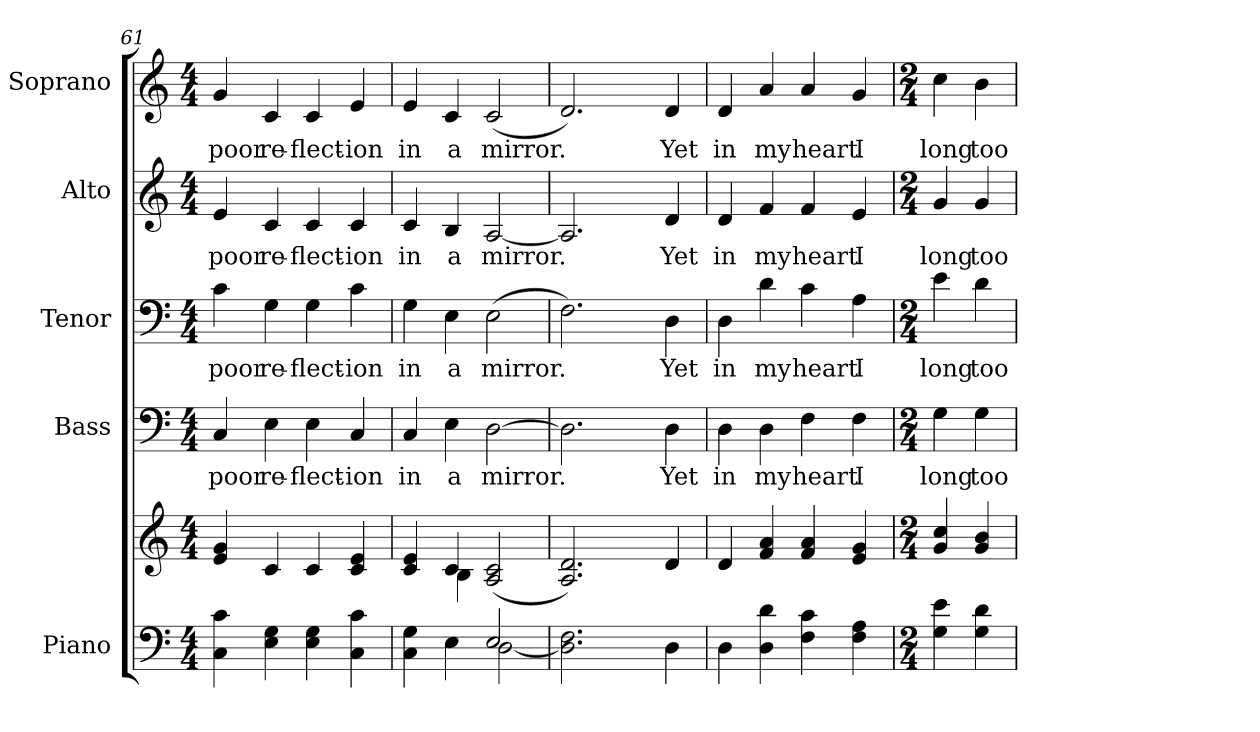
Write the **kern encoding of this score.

**kern	**kern	**kern	**text	**kern	**text	**kern	**text	**kern	**text
*part5	*part5	*part4	*part4	*part3	*part3	*part2	*part2	*part1	*part1
*staff6	*staff5	*staff4	*staff4	*staff3	*staff3	*staff2	*staff2	*staff1	*staff1
*I"Piano	*	*I"Bass	*	*I"Tenor	*	*I"Alto	*	*I"Soprano	*
*I'Pno.	*	*I'B.	*	*I'T.	*	*I'A.	*	*I'S.	*
*clefF4	*clefG2	*clefF4	*	*clefF4	*	*clefG2	*	*clefG2	*
*k[]	*k[]	*k[]	*	*k[]	*	*k[]	*	*k[]	*
*C:	*C:	*C:	*	*C:	*	*C:	*	*C:	*
*M4/4	*M4/4	*M4/4	*	*M4/4	*	*M4/4	*	*M4/4	*
=61	=61	=61	=61	=61	=61	=61	=61	=61	=61
*	*^	*	*	*	*	*	*	*	*
!	!	!	!	!LO:LY:b:color=#000000	!	!	!	!	!	!
!	!	!	!	!	!	!LO:LY:b:color=#000000	!	!	!	!
!	!	!	!	!	!	!	!	!LO:LY:b:color=#000000	!	!
!	!	!	!	!	!	!	!	!	!	!LO:LY:b:color=#000000
4Ci\ 4ci	4ei/ 4gi	2ryy	4Ci/	poor	4ci\	poor	4ei/	poor	4gi/	poor
!	!	!	!	!LO:LY:b:color=#000000	!	!	!	!	!	!
!	!	!	!	!	!	!LO:LY:b:color=#000000	!	!	!	!
!	!	!	!	!	!	!	!	!LO:LY:b:color=#000000	!	!
!	!	!	!	!	!	!	!	!	!	!LO:LY:b:color=#000000
4Ei\ 4Gi	4ci/	.	4Ei\	re-	4Gi\	re-	4ci/	re-	4ci/	re-
!	!	!	!	!LO:LY:b:color=#000000	!	!	!	!	!	!
!	!	!	!	!	!	!LO:LY:b:color=#000000	!	!	!	!
!	!	!	!	!	!	!	!	!LO:LY:b:color=#000000	!	!
!	!	!	!	!	!	!	!	!	!	!LO:LY:b:color=#000000
4Ei\ 4Gi	4ci/	2ryy	4Ei\	-flect-	4Gi\	-flect-	4ci/	-flect-	4ci/	-flect-
!	!	!	!	!LO:LY:b:color=#000000	!	!	!	!	!	!
!	!	!	!	!	!	!LO:LY:b:color=#000000	!	!	!	!
!	!	!	!	!	!	!	!	!LO:LY:b:color=#000000	!	!
!	!	!	!	!	!	!	!	!	!	!LO:LY:b:color=#000000
4Ci\ 4ci	4ci/ 4ei	.	4Ci/	-ion	4ci\	-ion	4ci/	-ion	4ei/	-ion
!!LO:PB:g=z
=62	=62	=62	=62	=62	=62	=62	=62	=62	=62	=62
*^	*	*	*	*	*	*	*	*	*	*
!	!	!	!	!	!LO:LY:b:color=#000000	!	!	!	!	!	!
!	!	!	!	!	!	!	!LO:LY:b:color=#000000	!	!	!	!
!	!	!	!	!	!	!	!	!	!LO:LY:b:color=#000000	!	!
!	!	!	!	!	!	!	!	!	!	!	!LO:LY:b:color=#000000
4Ci\ 4Gi	2ryy	4ci/ 4ei	4ryy	4Ci/	in	4Gi\	in	4ci/	in	4ei/	in
!	!	!	!	!	!LO:LY:b:color=#000000	!	!	!	!	!	!
!	!	!	!	!	!	!	!LO:LY:b:color=#000000	!	!	!	!
!	!	!	!	!	!	!	!	!	!LO:LY:b:color=#000000	!	!
!	!	!	!	!	!	!	!	!	!	!	!LO:LY:b:color=#000000
4Ei\	.	4ci/	4Bi\	4Ei\	a	4Ei\	a	4Bi/	a	4ci/	a
!	!	!	!	!	!LO:LY:b:color=#000000	!	!	!	!	!	!
!	!	!	!	!	!	!	!LO:LY:b:color=#000000	!	!	!	!
!	!	!	!	!	!	!	!	!	!LO:LY:b:color=#000000	!	!
!	!	!	!	!	!	!	!	!	!	!	!LO:LY:b:color=#000000
2Ei/	[<2Di\	(2Ai/ 2ci	2ryy	[>2Di\	mirror.	(2Ei\	mirror.	[<2Ai/	mirror.	(2ci/	mirror.
*	*	*v	*v	*	*	*	*	*	*	*	*
=63	=63	=63	=63	=63	=63	=63	=63	=63	=63	=63
2.Di\] 2.Fi	2ryy	2.Ai/ 2.di)	2.Di\]	.	2.Fi\)	.	2.Ai/]	.	2.di/)	.
.	2ryy	.	.	.	.	.	.	.	.	.
!	!	!	!	!LO:LY:b:color=#000000	!	!	!	!	!	!
!	!	!	!	!	!	!LO:LY:b:color=#000000	!	!	!	!
!	!	!	!	!	!	!	!	!LO:LY:b:color=#000000	!	!
!	!	!	!	!	!	!	!	!	!	!LO:LY:b:color=#000000
4Di\	.	4di/	4Di\	Yet	4Di\	Yet	4di/	Yet	4di/	Yet
*v	*v	*	*	*	*	*	*	*	*	*
=64	=64	=64	=64	=64	=64	=64	=64	=64	=64
!	!	!	!LO:LY:b:color=#000000	!	!	!	!	!	!
!	!	!	!	!	!LO:LY:b:color=#000000	!	!	!	!
!	!	!	!	!	!	!	!LO:LY:b:color=#000000	!	!
!	!	!	!	!	!	!	!	!	!LO:LY:b:color=#000000
4Di\	4di/	4Di\	in	4Di\	in	4di/	in	4di/	in
!	!	!	!LO:LY:b:color=#000000	!	!	!	!	!	!
!	!	!	!	!	!LO:LY:b:color=#000000	!	!	!	!
!	!	!	!	!	!	!	!LO:LY:b:color=#000000	!	!
!	!	!	!	!	!	!	!	!	!LO:LY:b:color=#000000
4Di\ 4di	4fi/ 4ai	4Di\	my	4di\	my	4fi/	my	4ai/	my
!	!	!	!LO:LY:b:color=#000000	!	!	!	!	!	!
!	!	!	!	!	!LO:LY:b:color=#000000	!	!	!	!
!	!	!	!	!	!	!	!LO:LY:b:color=#000000	!	!
!	!	!	!	!	!	!	!	!	!LO:LY:b:color=#000000
4Fi\ 4ci	4fi/ 4ai	4Fi\	heart	4ci\	heart	4fi/	heart	4ai/	heart
!	!	!	!LO:LY:b:color=#000000	!	!	!	!	!	!
!	!	!	!	!	!LO:LY:b:color=#000000	!	!	!	!
!	!	!	!	!	!	!	!LO:LY:b:color=#000000	!	!
!	!	!	!	!	!	!	!	!	!LO:LY:b:color=#000000
4Fi\ 4Ai	4ei/ 4gi	4Fi\	I	4Ai\	I	4ei/	I	4gi/	I
!!LO:PB:g=z
=65	=65	=65	=65	=65	=65	=65	=65	=65	=65
*M2/4	*M2/4	*M2/4	*	*M2/4	*	*M2/4	*	*M2/4	*
!	!	!	!LO:LY:b:color=#000000	!	!	!	!	!	!
!	!	!	!	!	!LO:LY:b:color=#000000	!	!	!	!
!	!	!	!	!	!	!	!LO:LY:b:color=#000000	!	!
!	!	!	!	!	!	!	!	!	!LO:LY:b:color=#000000
4Gi\ 4ei	4gi/ 4cci	4Gi\	long	4ei\	long	4gi/	long	4cci\	long
!	!	!	!LO:LY:b:color=#000000	!	!	!	!	!	!
!	!	!	!	!	!LO:LY:b:color=#000000	!	!	!	!
!	!	!	!	!	!	!	!LO:LY:b:color=#000000	!	!
!	!	!	!	!	!	!	!	!	!LO:LY:b:color=#000000
4Gi\ 4di	4gi/ 4bi	4Gi\	too	4di\	too	4gi/	too	4bi\	too
=	=	=	=	=	=	=	=	=	=
*-	*-	*-	*-	*-	*-	*-	*-	*-	*-
